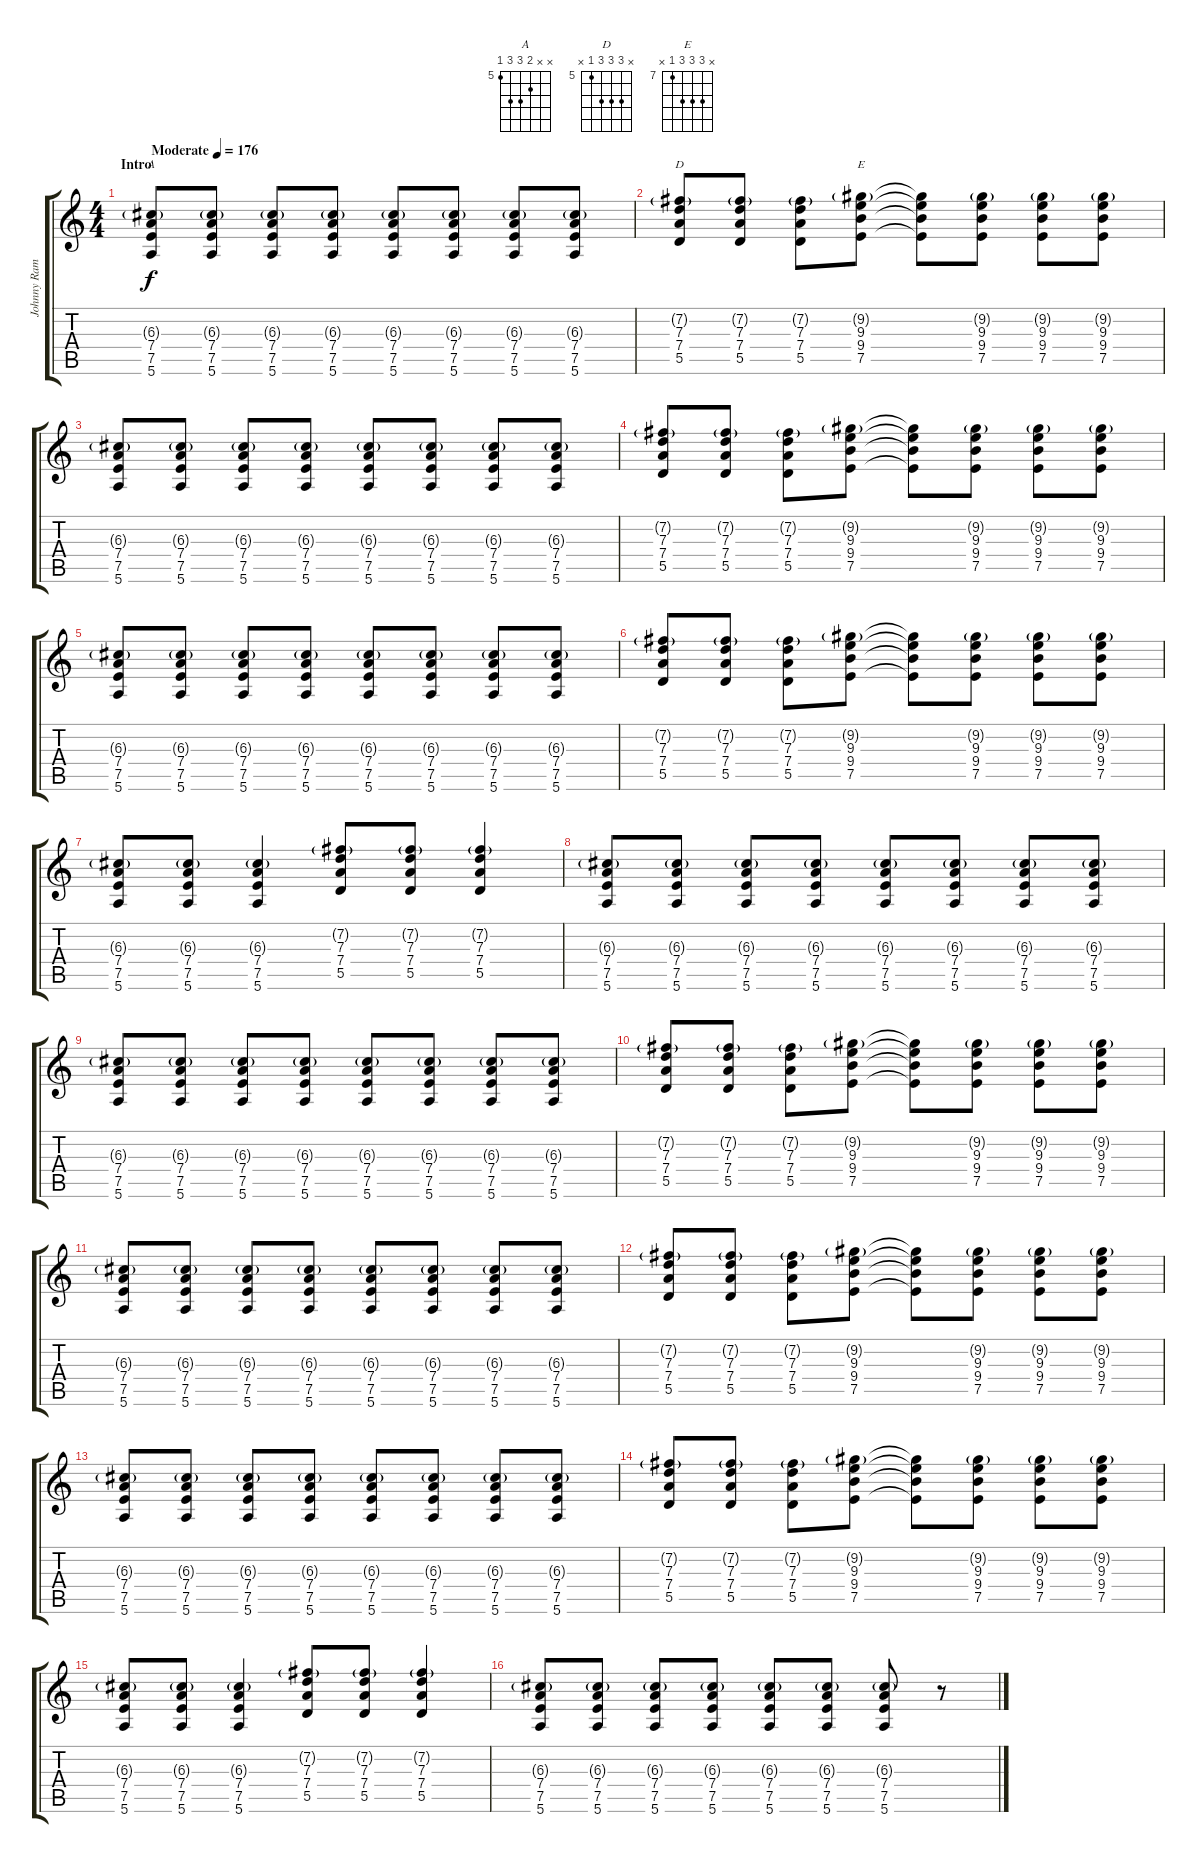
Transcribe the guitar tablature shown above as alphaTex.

\track ("Johnny Ramone" "Johnny Ram") {instrument distortionguitar}
\staff {score tabs}
\tuning (E4 B3 G3 D3 A2 E2) {hide}
\chord ("A" x x 6 7 7 5) {firstfret 5}
\chord ("D" x 7 7 7 5 x) {firstfret 5}
\chord ("E" x 9 9 9 7 x) {firstfret 7}
\ts (4 4)
\section ("" "Intro")
\tempo (176 "Moderate")
\clef g2
\ks c
(6.3{g} 7.4 7.5 5.6).8{ch "A" dy f instrument distortionguitar} (6.3{g} 7.4 7.5 5.6).8 (6.3{g} 7.4 7.5 5.6).8 (6.3{g} 7.4 7.5 5.6).8 (6.3{g} 7.4 7.5 5.6).8 (6.3{g} 7.4 7.5 5.6).8 (6.3{g} 7.4 7.5 5.6).8 (6.3{g} 7.4 7.5 5.6).8 |
(7.2{g} 7.3 7.4 5.5).8{ch "D"} (7.2{g} 7.3 7.4 5.5).8 (7.2{g} 7.3 7.4 5.5).8 (9.2{g} 9.3 9.4 7.5).8{ch "E"} (9.2{t} 9.3{t} 9.4{t} 7.5{t}).8 (9.2{g} 9.3 9.4 7.5).8 (9.2{g} 9.3 9.4 7.5).8 (9.2{g} 9.3 9.4 7.5).8 |
(6.3{g} 7.4 7.5 5.6).8 (6.3{g} 7.4 7.5 5.6).8 (6.3{g} 7.4 7.5 5.6).8 (6.3{g} 7.4 7.5 5.6).8 (6.3{g} 7.4 7.5 5.6).8 (6.3{g} 7.4 7.5 5.6).8 (6.3{g} 7.4 7.5 5.6).8 (6.3{g} 7.4 7.5 5.6).8 |
(7.2{g} 7.3 7.4 5.5).8 (7.2{g} 7.3 7.4 5.5).8 (7.2{g} 7.3 7.4 5.5).8 (9.2{g} 9.3 9.4 7.5).8 (9.2{t} 9.3{t} 9.4{t} 7.5{t}).8 (9.2{g} 9.3 9.4 7.5).8 (9.2{g} 9.3 9.4 7.5).8 (9.2{g} 9.3 9.4 7.5).8 |
(6.3{g} 7.4 7.5 5.6).8 (6.3{g} 7.4 7.5 5.6).8 (6.3{g} 7.4 7.5 5.6).8 (6.3{g} 7.4 7.5 5.6).8 (6.3{g} 7.4 7.5 5.6).8 (6.3{g} 7.4 7.5 5.6).8 (6.3{g} 7.4 7.5 5.6).8 (6.3{g} 7.4 7.5 5.6).8 |
(7.2{g} 7.3 7.4 5.5).8 (7.2{g} 7.3 7.4 5.5).8 (7.2{g} 7.3 7.4 5.5).8 (9.2{g} 9.3 9.4 7.5).8 (9.2{t} 9.3{t} 9.4{t} 7.5{t}).8 (9.2{g} 9.3 9.4 7.5).8 (9.2{g} 9.3 9.4 7.5).8 (9.2{g} 9.3 9.4 7.5).8 |
(6.3{g} 7.4 7.5 5.6).8 (6.3{g} 7.4 7.5 5.6).8 (6.3{g} 7.4 7.5 5.6).4 (7.2{g} 7.3 7.4 5.5).8 (7.2{g} 7.3 7.4 5.5).8 (7.2{g} 7.3 7.4 5.5).4 |
(6.3{g} 7.4 7.5 5.6).8 (6.3{g} 7.4 7.5 5.6).8 (6.3{g} 7.4 7.5 5.6).8 (6.3{g} 7.4 7.5 5.6).8 (6.3{g} 7.4 7.5 5.6).8 (6.3{g} 7.4 7.5 5.6).8 (6.3{g} 7.4 7.5 5.6).8 (6.3{g} 7.4 7.5 5.6).8 |
(6.3{g} 7.4 7.5 5.6).8 (6.3{g} 7.4 7.5 5.6).8 (6.3{g} 7.4 7.5 5.6).8 (6.3{g} 7.4 7.5 5.6).8 (6.3{g} 7.4 7.5 5.6).8 (6.3{g} 7.4 7.5 5.6).8 (6.3{g} 7.4 7.5 5.6).8 (6.3{g} 7.4 7.5 5.6).8 |
(7.2{g} 7.3 7.4 5.5).8 (7.2{g} 7.3 7.4 5.5).8 (7.2{g} 7.3 7.4 5.5).8 (9.2{g} 9.3 9.4 7.5).8 (9.2{t} 9.3{t} 9.4{t} 7.5{t}).8 (9.2{g} 9.3 9.4 7.5).8 (9.2{g} 9.3 9.4 7.5).8 (9.2{g} 9.3 9.4 7.5).8 |
(6.3{g} 7.4 7.5 5.6).8 (6.3{g} 7.4 7.5 5.6).8 (6.3{g} 7.4 7.5 5.6).8 (6.3{g} 7.4 7.5 5.6).8 (6.3{g} 7.4 7.5 5.6).8 (6.3{g} 7.4 7.5 5.6).8 (6.3{g} 7.4 7.5 5.6).8 (6.3{g} 7.4 7.5 5.6).8 |
(7.2{g} 7.3 7.4 5.5).8 (7.2{g} 7.3 7.4 5.5).8 (7.2{g} 7.3 7.4 5.5).8 (9.2{g} 9.3 9.4 7.5).8 (9.2{t} 9.3{t} 9.4{t} 7.5{t}).8 (9.2{g} 9.3 9.4 7.5).8 (9.2{g} 9.3 9.4 7.5).8 (9.2{g} 9.3 9.4 7.5).8 |
(6.3{g} 7.4 7.5 5.6).8 (6.3{g} 7.4 7.5 5.6).8 (6.3{g} 7.4 7.5 5.6).8 (6.3{g} 7.4 7.5 5.6).8 (6.3{g} 7.4 7.5 5.6).8 (6.3{g} 7.4 7.5 5.6).8 (6.3{g} 7.4 7.5 5.6).8 (6.3{g} 7.4 7.5 5.6).8 |
(7.2{g} 7.3 7.4 5.5).8 (7.2{g} 7.3 7.4 5.5).8 (7.2{g} 7.3 7.4 5.5).8 (9.2{g} 9.3 9.4 7.5).8 (9.2{t} 9.3{t} 9.4{t} 7.5{t}).8 (9.2{g} 9.3 9.4 7.5).8 (9.2{g} 9.3 9.4 7.5).8 (9.2{g} 9.3 9.4 7.5).8 |
(6.3{g} 7.4 7.5 5.6).8 (6.3{g} 7.4 7.5 5.6).8 (6.3{g} 7.4 7.5 5.6).4 (7.2{g} 7.3 7.4 5.5).8 (7.2{g} 7.3 7.4 5.5).8 (7.2{g} 7.3 7.4 5.5).4 |
(6.3{g} 7.4 7.5 5.6).8 (6.3{g} 7.4 7.5 5.6).8 (6.3{g} 7.4 7.5 5.6).8 (6.3{g} 7.4 7.5 5.6).8 (6.3{g} 7.4 7.5 5.6).8 (6.3{g} 7.4 7.5 5.6).8 (6.3{g} 7.4 7.5 5.6).8 r.8
